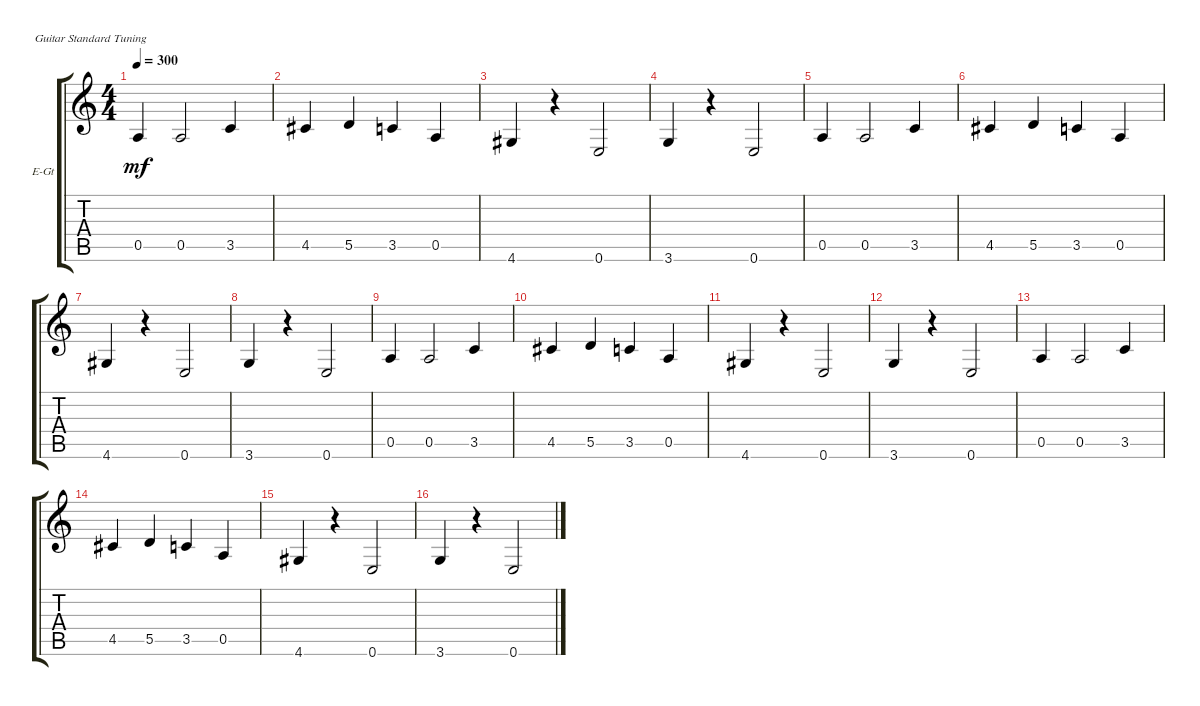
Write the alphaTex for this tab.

\defaultSystemsLayout 4
\bracketExtendMode groupsimilarinstruments
\firstSystemTrackNameOrientation horizontal
\otherSystemsTrackNameOrientation horizontal
\track ("Уауауау" "E-Gt") {instrument distortionguitar}
\staff {score tabs}
\tuning (E4 B3 G3 D3 A2 E2)
\ts (4 4)
\tempo 300
\clef g2
\ks c
0.5.4{dy mf} 0.5.2 3.5.4 |
4.5.4 5.5.4 3.5.4 0.5.4 |
4.6.4 r.4 0.6.2 |
3.6.4 r.4 0.6.2 |
0.5.4 0.5.2 3.5.4 |
4.5.4 5.5.4 3.5.4 0.5.4 |
4.6.4 r.4 0.6.2 |
3.6.4 r.4 0.6.2 |
0.5.4 0.5.2 3.5.4 |
4.5.4 5.5.4 3.5.4 0.5.4 |
4.6.4 r.4 0.6.2 |
3.6.4 r.4 0.6.2 |
0.5.4 0.5.2 3.5.4 |
4.5.4 5.5.4 3.5.4 0.5.4 |
4.6.4 r.4 0.6.2 |
3.6.4 r.4 0.6.2
